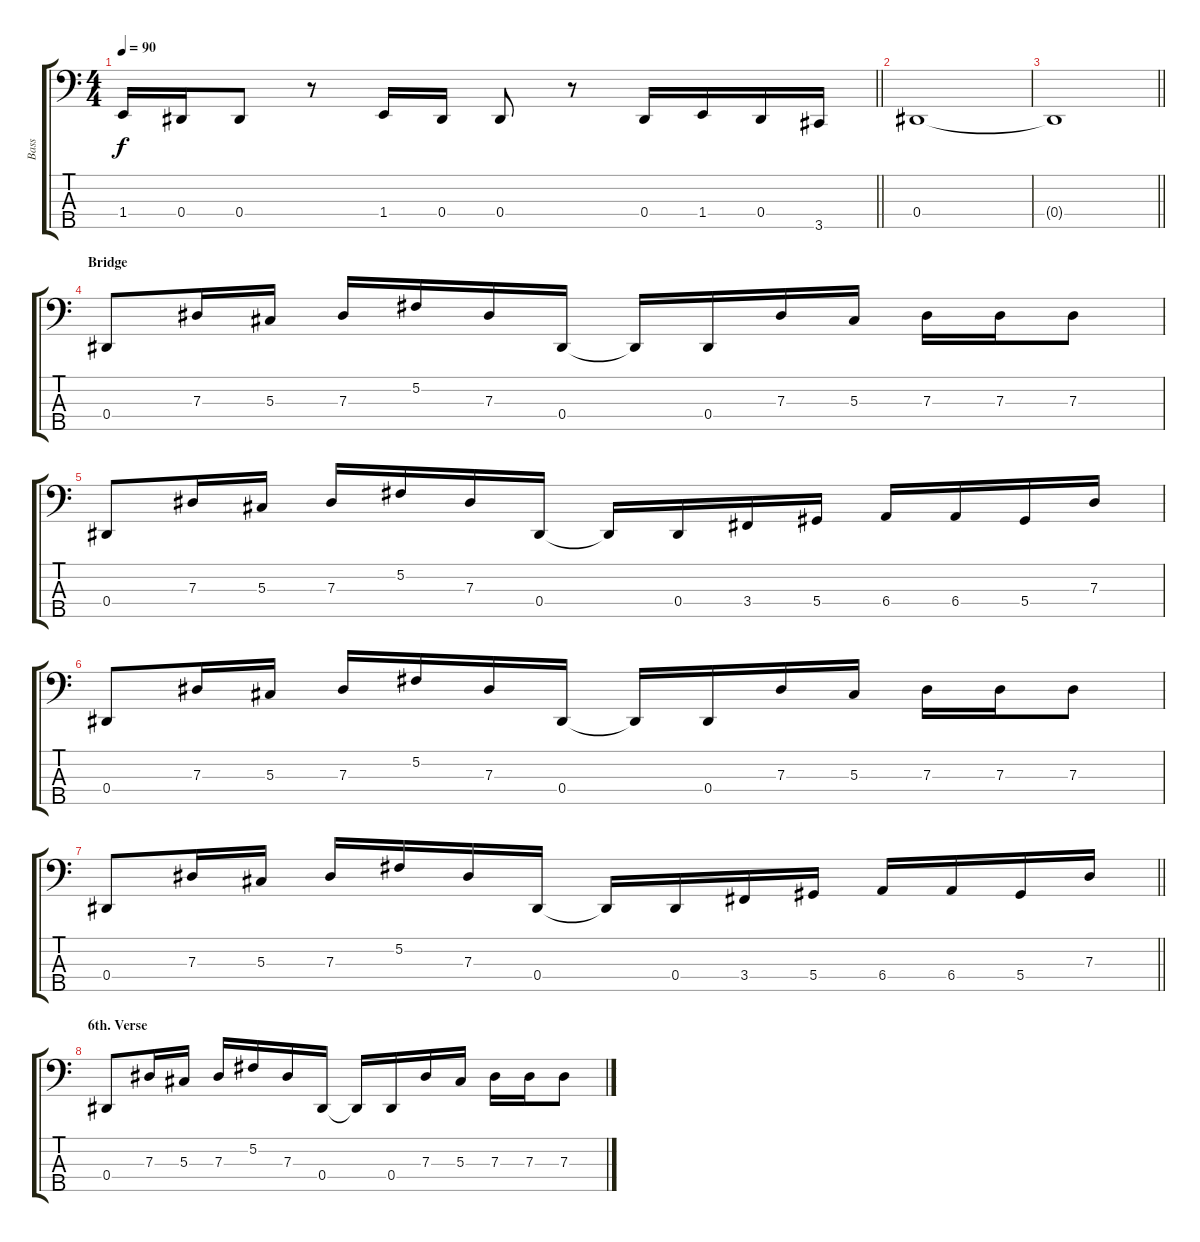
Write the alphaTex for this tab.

\track ("Bass" "Bass") {instrument electricbassfinger}
\staff {score tabs}
\tuning (Gb2 Db2 Ab1 Eb1 Bb0) {hide}
\ts (4 4)
\tempo 90
\clef f4
\barLineRight lightlight
\ks c
1.4.16{dy f} 0.4.16 0.4.8 r.8 1.4.16 0.4.16 0.4.8 r.8 0.4.16 1.4.16 0.4.16 3.5.16 |
0.4.1 |
\barLineRight lightlight
0.4{t}.1 |
\section ("" "Bridge")
0.4.8 7.3.16 5.3.16 7.3.16 5.2.16 7.3.16 0.4.16 0.4{t}.16 0.4.16 7.3.16 5.3.16 7.3.16 7.3.16 7.3.8 |
0.4.8 7.3.16 5.3.16 7.3.16 5.2.16 7.3.16 0.4.16 0.4{t}.16 0.4.16 3.4.16 5.4.16 6.4.16 6.4.16 5.4.16 7.3.16 |
0.4.8 7.3.16 5.3.16 7.3.16 5.2.16 7.3.16 0.4.16 0.4{t}.16 0.4.16 7.3.16 5.3.16 7.3.16 7.3.16 7.3.8 |
\barLineRight lightlight
0.4.8 7.3.16 5.3.16 7.3.16 5.2.16 7.3.16 0.4.16 0.4{t}.16 0.4.16 3.4.16 5.4.16 6.4.16 6.4.16 5.4.16 7.3.16 |
\section ("" "6th. Verse")
0.4.8 7.3.16 5.3.16 7.3.16 5.2.16 7.3.16 0.4.16 0.4{t}.16 0.4.16 7.3.16 5.3.16 7.3.16 7.3.16 7.3.8
